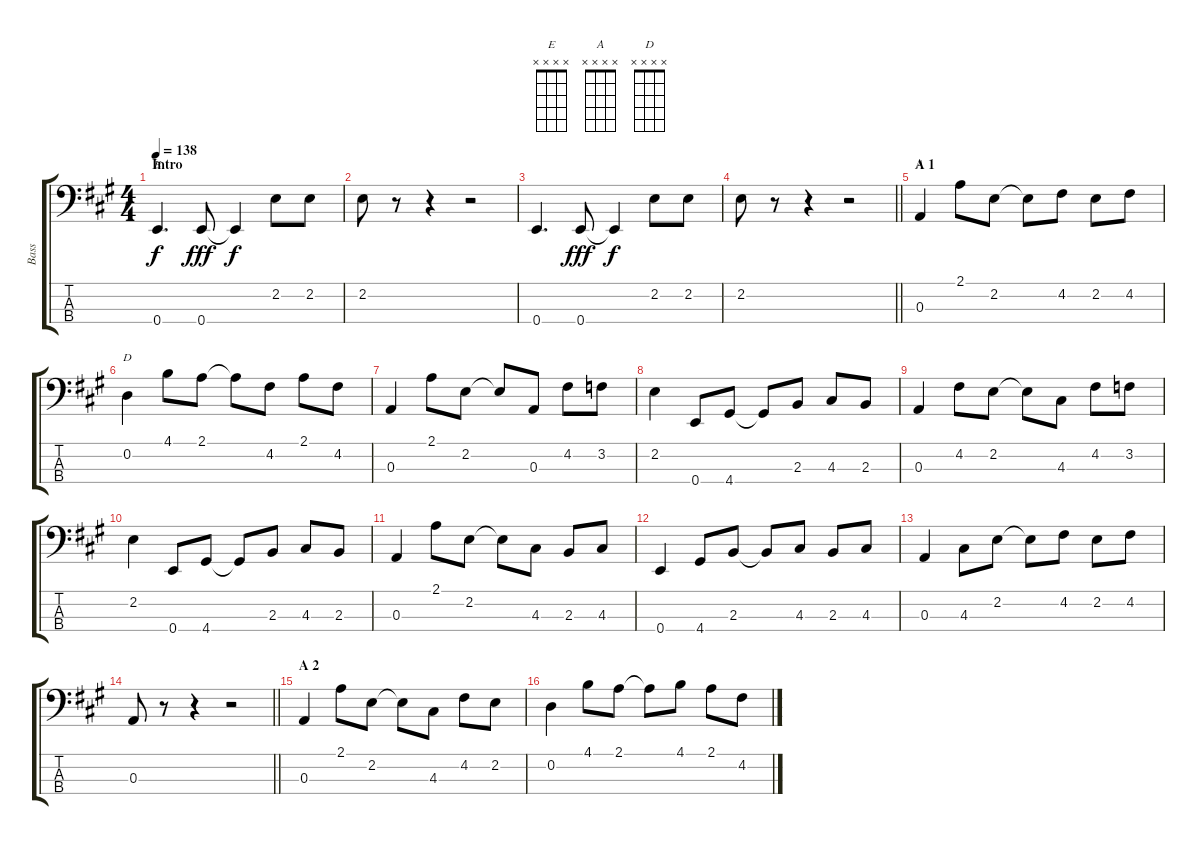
\track ("Bass" "Bass") {instrument electricbasspick}
\staff {score tabs}
\tuning (G2 D2 A1 E1) {hide}
\chord ("E" x x x x)
\chord ("A" x x x x)
\chord ("D" x x x x)
\ts (4 4)
\section ("" "Intro")
\tempo 138
\clef f4
\ks a
0.4.4{d ch "E" dy f instrument electricbasspick} 0.4.8{dy fff} 0.4{t}.4{dy f} 2.2.8 2.2.8 |
2.2.8 r.8 r.4 r.2 |
0.4.4{d} 0.4.8{dy fff} 0.4{t}.4{dy f} 2.2.8 2.2.8 |
\barLineRight lightlight
2.2.8 r.8 r.4 r.2 |
\section ("" "A 1")
0.3.4{ch "A"} 2.1.8 2.2.8 2.2{t}.8 4.2.8 2.2.8 4.2.8 |
0.2.4{ch "D"} 4.1.8 2.1.8 2.1{t}.8 4.2.8 2.1.8 4.2.8 |
0.3.4 2.1.8 2.2.8 2.2{t}.8 0.3.8 4.2.8 3.2.8 |
2.2.4 0.4.8 4.4.8 4.4{t}.8 2.3.8 4.3.8 2.3.8 |
0.3.4 4.2.8 2.2.8 2.2{t}.8 4.3.8 4.2.8 3.2.8 |
2.2.4 0.4.8 4.4.8 4.4{t}.8 2.3.8 4.3.8 2.3.8 |
0.3.4 2.1.8 2.2.8 2.2{t}.8 4.3.8 2.3.8 4.3.8 |
0.4.4 4.4.8 2.3.8 2.3{t}.8 4.3.8 2.3.8 4.3.8 |
0.3.4 4.3.8 2.2.8 2.2{t}.8 4.2.8 2.2.8 4.2.8 |
\barLineRight lightlight
0.3.8 r.8 r.4 r.2 |
\section ("" "A 2")
0.3.4 2.1.8 2.2.8 2.2{t}.8 4.3.8 4.2.8 2.2.8 |
0.2.4 4.1.8 2.1.8 2.1{t}.8 4.1.8 2.1.8 4.2.8
